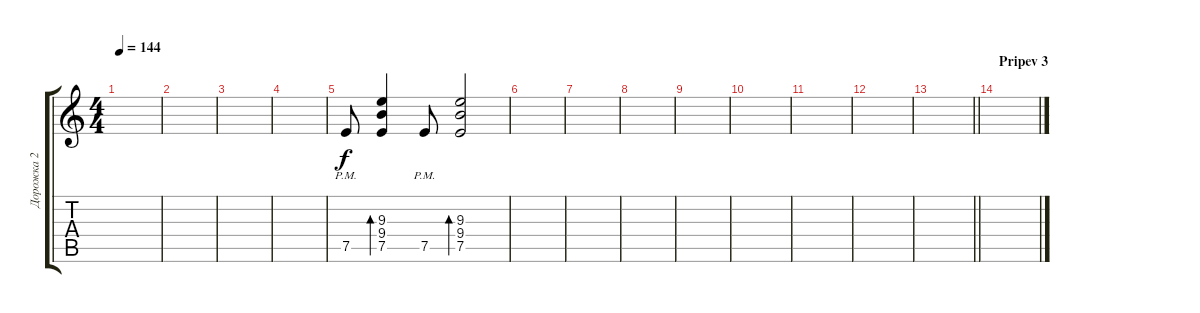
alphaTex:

\track ("Дорожка 2" "Дорожка 2") {instrument acousticguitarsteel}
\staff {score tabs}
\tuning (E4 B3 G3 D3 A2 E2) {hide}
\ts (4 4)
\tempo 144
\clef g2
\ks c
|
|
|
|
7.5{pm}.8 (9.3 9.4 7.5).4{bd 60} 7.5{pm}.8 (9.3 9.4 7.5).2{bd 60} |
|
|
|
|
|
|
|
\barLineRight lightlight
|
\section ("" "Pripev 3")
